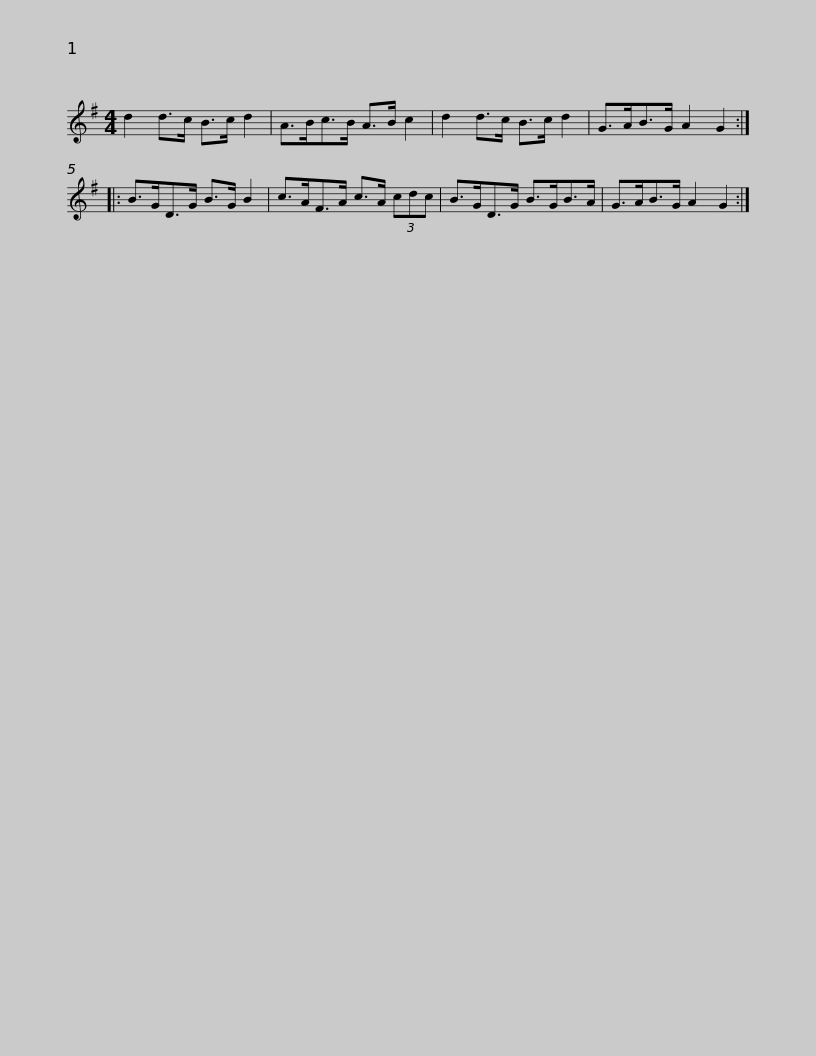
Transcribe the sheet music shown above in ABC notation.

X:1
L:1/8
M:4/4
I:linebreak $
K:G
V:1 treble
V:1
 d2 d>c B>c d2 | A>Bc>B A>B c2 | d2 d>c B>c d2 | G>AB>G A2 G2 :: B>GD>G B>G B2 |$ %5
 c>AF>A c>A (3cdc | B>GD>G B>GB>A | G>AB>G A2 G2 :| %8
